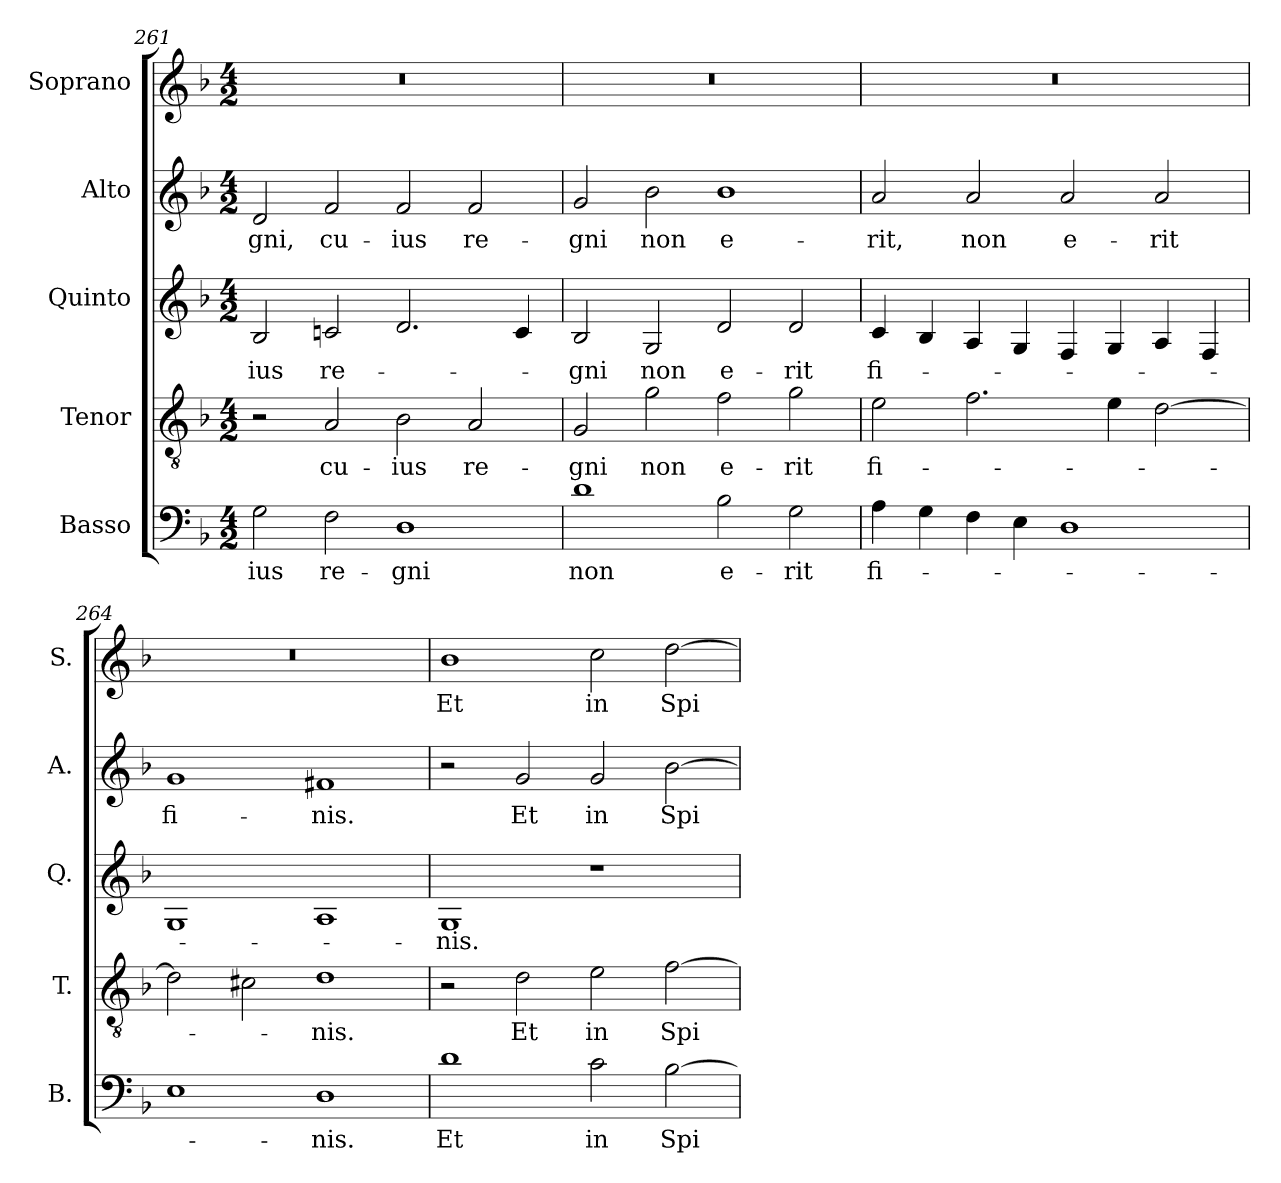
**kern	**text	**kern	**text	**kern	**text	**kern	**text	**kern	**text
*part5	*part5	*part4	*part4	*part3	*part3	*part2	*part2	*part1	*part1
*staff5	*staff5	*staff4	*staff4	*staff3	*staff3	*staff2	*staff2	*staff1	*staff1
*I"Basso	*	*I"Tenor	*	*I"Quinto	*	*I"Alto	*	*I"Soprano	*
*I'B.	*	*I'T.	*	*I'Q.	*	*I'A.	*	*I'S.	*
*clefF4	*	*clefGv2	*	*clefG2	*	*clefG2	*	*clefG2	*
*	*	*ITrd7c12	*	*	*	*	*	*	*
*k[b-]	*	*k[b-]	*	*k[b-]	*	*k[b-]	*	*k[b-]	*
*F:	*	*F:	*	*F:	*	*F:	*	*F:	*
*M4/2	*	*M4/2	*	*M4/2	*	*M4/2	*	*M4/2	*
=261	=261	=261	=261	=261	=261	=261	=261	=261	=261
!	!LO:LY:b:color=#000000	!	!	!	!	!	!	!	!
!	!	!	!	!	!LO:LY:b:color=#000000	!	!	!	!
!	!	!	!	!	!	!	!LO:LY:b:color=#000000	!LO:N:vis=1	!
2Gi\	-ius	2r	.	2B-i/	-ius	2di/	-gni,	0r	.
!	!LO:LY:b:color=#000000	!	!	!	!	!	!	!	!
!	!	!	!LO:LY:b:color=#000000	!	!	!	!	!	!
!	!	!	!	!	!LO:LY:b:color=#000000	!	!	!	!
!	!	!	!	!	!	!	!LO:LY:b:color=#000000	!	!
2Fi\	re-	2AAi/	cu-	2cni/	re-	2fi/	cu-	.	.
!	!LO:LY:b:color=#000000	!	!	!	!	!	!	!	!
!	!	!	!LO:LY:b:color=#000000	!	!	!	!	!	!
!	!	!	!	!	!	!	!LO:LY:b:color=#000000	!	!
1Di	-gni	2BB-i\	-ius	2.di/	.	2fi/	-ius	.	.
!	!	!	!LO:LY:b:color=#000000	!	!	!	!	!	!
!	!	!	!	!	!	!	!LO:LY:b:color=#000000	!	!
.	.	2AAi/	re-	.	.	2fi/	re-	.	.
.	.	.	.	4ci/	.	.	.	.	.
=262	=262	=262	=262	=262	=262	=262	=262	=262	=262
!	!LO:LY:b:color=#000000	!	!	!	!	!	!	!	!
!	!	!	!LO:LY:b:color=#000000	!	!	!	!	!	!
!	!	!	!	!	!LO:LY:b:color=#000000	!	!	!	!
!	!	!	!	!	!	!	!LO:LY:b:color=#000000	!LO:N:vis=1	!
1di	non	2GGi/	-gni	2B-i/	-gni	2gi/	-gni	0r	.
!	!	!	!LO:LY:b:color=#000000	!	!	!	!	!	!
!	!	!	!	!	!LO:LY:b:color=#000000	!	!	!	!
!	!	!	!	!	!	!	!LO:LY:b:color=#000000	!	!
.	.	2Gi\	non	2Gi/	non	2b-i\	non	.	.
!	!LO:LY:b:color=#000000	!	!	!	!	!	!	!	!
!	!	!	!LO:LY:b:color=#000000	!	!	!	!	!	!
!	!	!	!	!	!LO:LY:b:color=#000000	!	!	!	!
!	!	!	!	!	!	!	!LO:LY:b:color=#000000	!	!
2B-i\	e-	2Fi\	e-	2di/	e-	1b-i	e-	.	.
!	!LO:LY:b:color=#000000	!	!	!	!	!	!	!	!
!	!	!	!LO:LY:b:color=#000000	!	!	!	!	!	!
!	!	!	!	!	!LO:LY:b:color=#000000	!	!	!	!
2Gi\	-rit	2Gi\	-rit	2di/	-rit	.	.	.	.
=263	=263	=263	=263	=263	=263	=263	=263	=263	=263
!	!LO:LY:b:color=#000000	!	!	!	!	!	!	!	!
!	!	!	!LO:LY:b:color=#000000	!	!	!	!	!	!
!	!	!	!	!	!LO:LY:b:color=#000000	!	!	!	!
!	!	!	!	!	!	!	!LO:LY:b:color=#000000	!LO:N:vis=1	!
4Ai\	fi-	2Ei\	fi-	4ci/	fi-	2ai/	-rit,	0r	.
4Gi\	.	.	.	4B-i/	.	.	.	.	.
!	!	!	!	!	!	!	!LO:LY:b:color=#000000	!	!
4Fi\	.	2.Fi\	.	4Ai/	.	2ai/	non	.	.
4Ei\	.	.	.	4Gi/	.	.	.	.	.
!	!	!	!	!	!	!	!LO:LY:b:color=#000000	!	!
1Di	.	.	.	4Fi/	.	2ai/	e-	.	.
.	.	4Ei\	.	4Gi/	.	.	.	.	.
!	!	!	!	!	!	!	!LO:LY:b:color=#000000	!	!
.	.	[2Di\	.	4Ai/	.	2ai/	-rit	.	.
.	.	.	.	4Fi/	.	.	.	.	.
=264	=264	=264	=264	=264	=264	=264	=264	=264	=264
!	!	!	!	!	!	!	!LO:LY:b:color=#000000	!LO:N:vis=1	!
1Ei	.	2Di\]	.	1Gi	.	1gi	fi-	0r	.
.	.	2C#Xi\	.	.	.	.	.	.	.
!	!LO:LY:b:color=#000000	!	!	!	!	!	!	!	!
!	!	!	!LO:LY:b:color=#000000	!	!	!	!	!	!
!	!	!	!	!	!	!	!LO:LY:b:color=#000000	!	!
1Di	-nis.	1Di	-nis.	1Ai	.	1f#Xi	-nis.	.	.
!!LO:LB:g=z
=265	=265	=265	=265	=265	=265	=265	=265	=265	=265
!	!LO:LY:b:color=#000000	!	!	!	!	!	!	!	!
!	!	!	!	!	!LO:LY:b:color=#000000	!	!	!	!
!	!	!	!	!	!	!	!	!	!LO:LY:b:color=#000000
1di	Et	2r	.	1Gi	-nis.	2r	.	1b-i	Et
!	!	!	!LO:LY:b:color=#000000	!	!	!	!	!	!
!	!	!	!	!	!	!	!LO:LY:b:color=#000000	!	!
.	.	2Di\	Et	.	.	2gi/	Et	.	.
!	!LO:LY:b:color=#000000	!	!	!	!	!	!	!	!
!	!	!	!LO:LY:b:color=#000000	!	!	!	!	!	!
!	!	!	!	!	!	!	!LO:LY:b:color=#000000	!	!
!	!	!	!	!	!	!	!	!	!LO:LY:b:color=#000000
2ci\	in	2Ei\	in	1r	.	2gi/	in	2cci\	in
!	!LO:LY:b:color=#000000	!	!	!	!	!	!	!	!
!	!	!	!LO:LY:b:color=#000000	!	!	!	!	!	!
!	!	!	!	!	!	!	!LO:LY:b:color=#000000	!	!
!	!	!	!	!	!	!	!	!	!LO:LY:b:color=#000000
[2B-i\	Spi-	[2Fi\	Spi-	.	.	[2b-i\	Spi-	[2ddi\	Spi-
=	=	=	=	=	=	=	=	=	=
*-	*-	*-	*-	*-	*-	*-	*-	*-	*-
